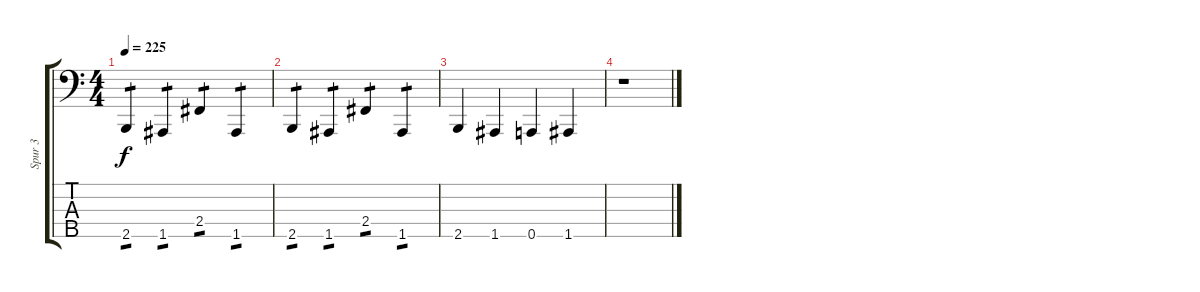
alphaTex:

\track ("Spur 3" "Spur 3") {instrument electricbasspick}
\staff {score tabs}
\tuning (G2 D2 A1 E1 A0) {hide}
\ts (4 4)
\tempo 225
\clef f4
\ks c
2.5.4{tp 1 dy f} 1.5.4{tp 1} 2.4.4{tp 1} 1.5.4{tp 1} |
2.5.4{tp 1} 1.5.4{tp 1} 2.4.4{tp 1} 1.5.4{tp 1} |
2.5.4 1.5.4 0.5.4 1.5.4 |
r.1
